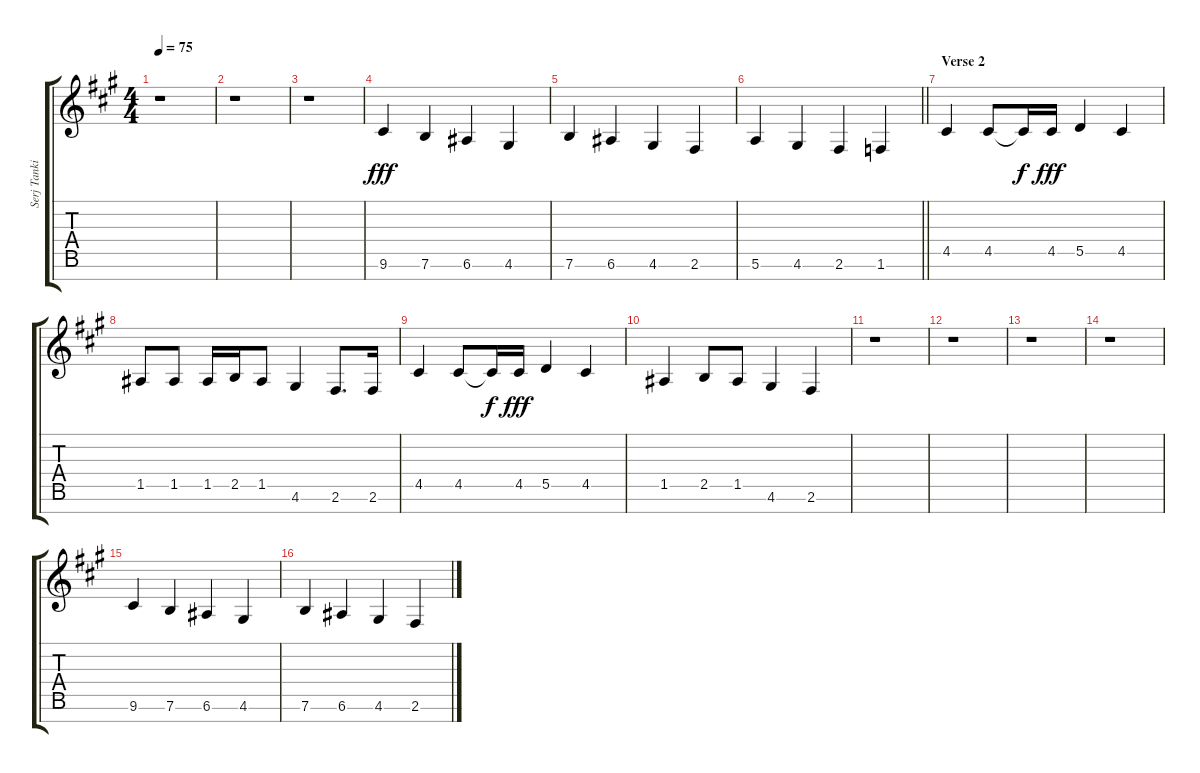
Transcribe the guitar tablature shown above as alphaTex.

\track ("Serj Tankian [Vocals]" "Serj Tanki") {instrument acousticgrandpiano}
\staff {score tabs}
\tuning (E5 B4 G4 D4 A3 E3 B2) {hide}
\ts (4 4)
\tempo 75
\clef g2
\ks f#minor
r.1{dy fff} |
r.1 |
r.1 |
9.6.4 7.6.4 6.6.4 4.6.4 |
7.6.4 6.6.4 4.6.4 2.6.4 |
\barLineRight lightlight
5.6.4 4.6.4 2.6.4 1.6.4 |
\section ("" "Verse 2")
4.5.4 4.5.8 4.5{t}.16{dy f} 4.5.16{dy fff} 5.5.4 4.5.4 |
1.5.8 1.5.8 1.5.16 2.5.16 1.5.8 4.6.4 2.6.8{d} 2.6.16 |
4.5.4 4.5.8 4.5{t}.16{dy f} 4.5.16{dy fff} 5.5.4 4.5.4 |
1.5.4 2.5.8 1.5.8 4.6.4 2.6.4 |
r.1 |
r.1 |
r.1 |
r.1 |
9.6.4 7.6.4 6.6.4 4.6.4 |
7.6.4 6.6.4 4.6.4 2.6.4
